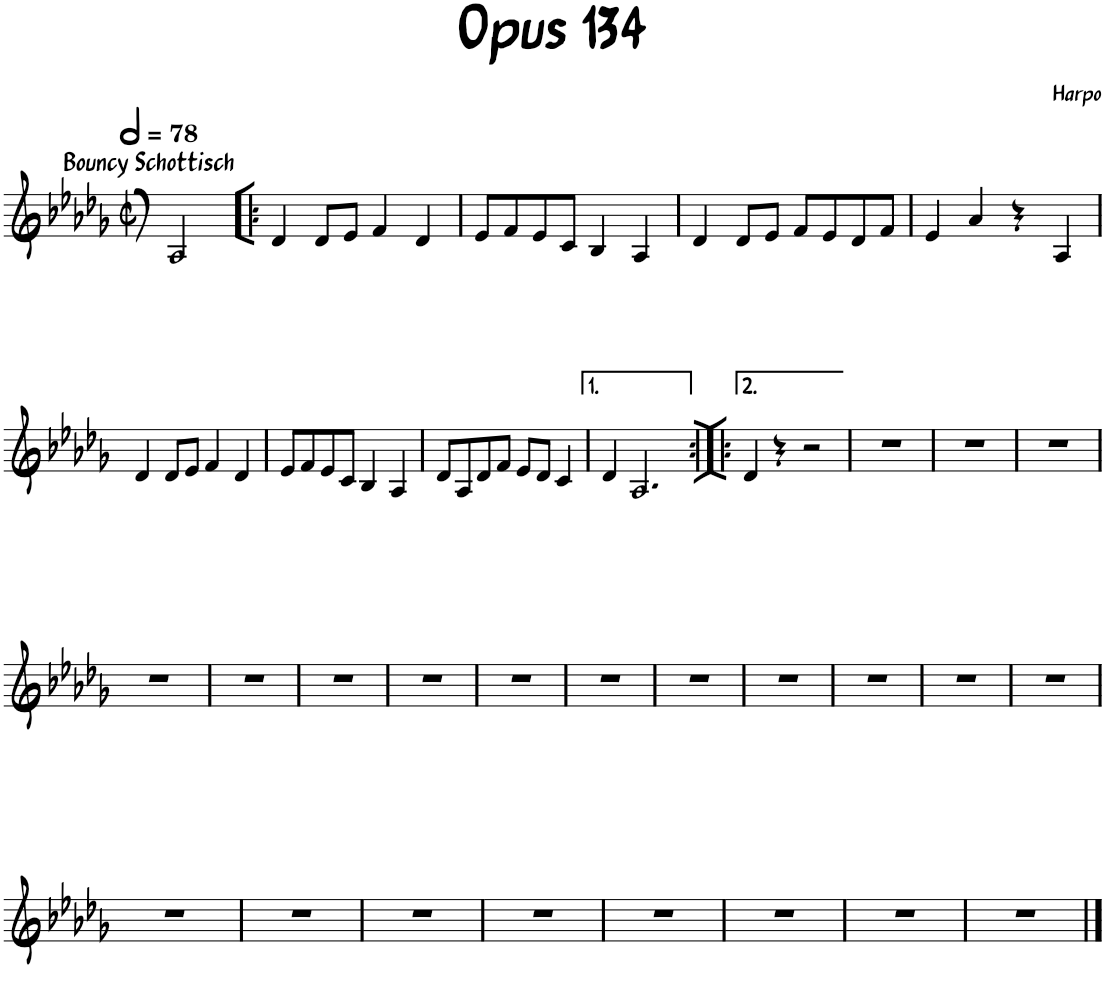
**kern
*part1
*staff1
*I"Piano
*I'Pno.
*clefG2
*k[b-e-a-d-g-]
*M2/2
*met(c|)
*MM156
=1
!LO:TX:a:B:t=Bouncy Schottisch
2A-/
=2!|:
4d-/
8d-/L
8e-/J
4f/
4d-/
=3
8e-/L
8f/
8e-/
8c/J
4B-/
4A-/
=4
4d-/
8d-/L
8e-/J
8f/L
8e-/
8d-/
8f/J
=5
4e-/
4a-/
4r
4A-/
!!LO:LB:g=z
=6
4d-/
8d-/L
8e-/J
4f/
4d-/
=7
8e-/L
8f/
8e-/
8c/J
4B-/
4A-/
=8
8d-/L
8A-/
8d-/
8f/J
8e-/L
8d-/J
4c/
=9
4d-/
2.A-/
=10:|!|:
4d-/
4r
2r
=11
1r
=12
1r
=13
1r
!!LO:LB:g=z
=14
1r
=15
1r
=16
1r
=17
1r
=18
1r
=19
1r
=20
1r
=21
1r
=22
1r
=23
1r
=24
1r
!!LO:LB:g=z
=25
1r
=26
1r
=27
1r
=28
1r
=29
1r
=30
1r
=31
1r
=32
1r
==
*-
